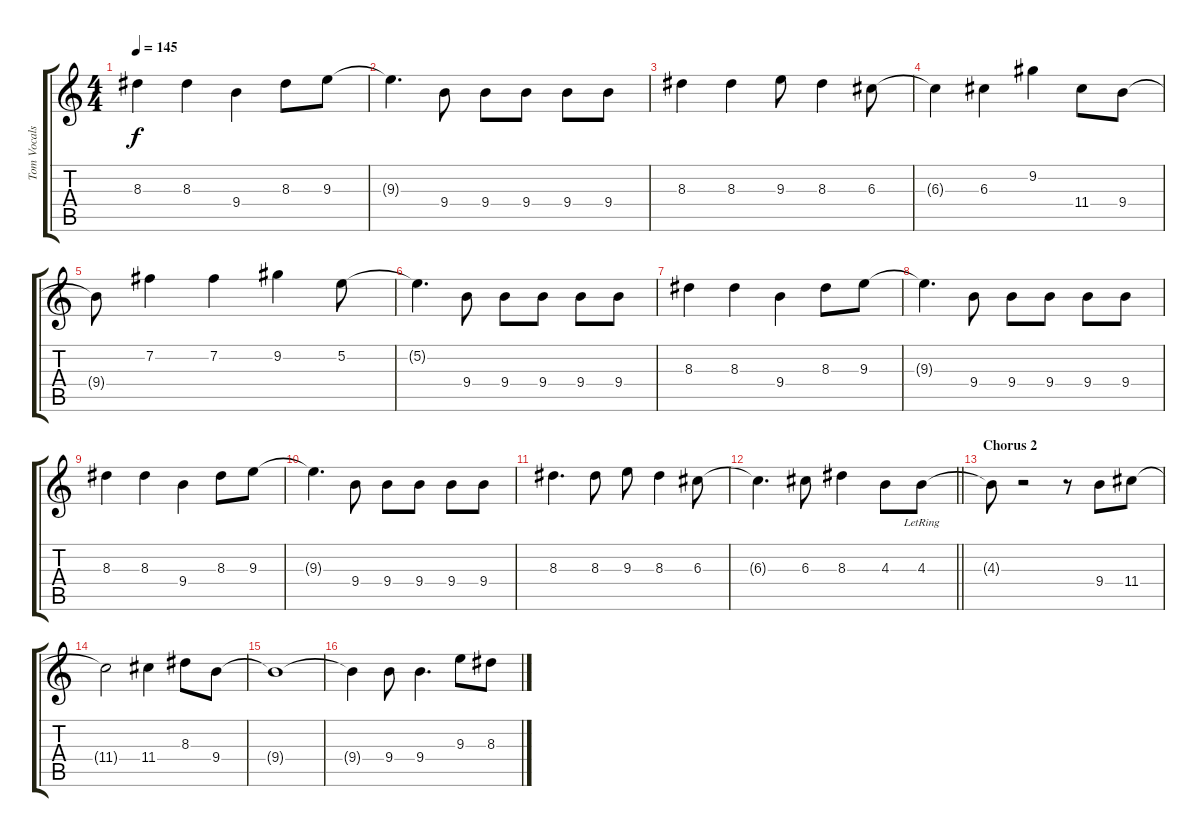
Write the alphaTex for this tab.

\track ("Tom Vocals" "Tom Vocals") {instrument acousticguitarsteel}
\staff {score tabs}
\tuning (E4 B3 G3 D3 A2 E2) {hide}
\ts (4 4)
\tempo 145
\clef g2
\ks c
8.3.4{dy f} 8.3.4 9.4.4 8.3.8 9.3.8 |
9.3{t}.4{d} 9.4.8 9.4.8 9.4.8 9.4.8 9.4.8 |
8.3.4 8.3.4 9.3.8 8.3.4 6.3.8 |
6.3{t}.4 6.3.4 9.2.4 11.4.8 9.4.8 |
9.4{t}.8 7.2.4 7.2.4 9.2.4 5.2.8 |
5.2{t}.4{d} 9.4.8 9.4.8 9.4.8 9.4.8 9.4.8 |
8.3.4 8.3.4 9.4.4 8.3.8 9.3.8 |
9.3{t}.4{d} 9.4.8 9.4.8 9.4.8 9.4.8 9.4.8 |
8.3.4 8.3.4 9.4.4 8.3.8 9.3.8 |
9.3{t}.4{d} 9.4.8 9.4.8 9.4.8 9.4.8 9.4.8 |
8.3.4{d} 8.3.8 9.3.8 8.3.4 6.3.8 |
\barLineRight lightlight
6.3{t}.4{d} 6.3.8 8.3.4 4.3.8 4.3{lr}.8 |
\section ("" "Chorus 2")
4.3{t}.8 r.2 r.8 9.4.8 11.4.8 |
11.4{t}.2 11.4.4 8.3.8 9.4.8 |
9.4{t}.1 |
9.4{t}.4 9.4.8 9.4.4{d} 9.3.8 8.3.8
